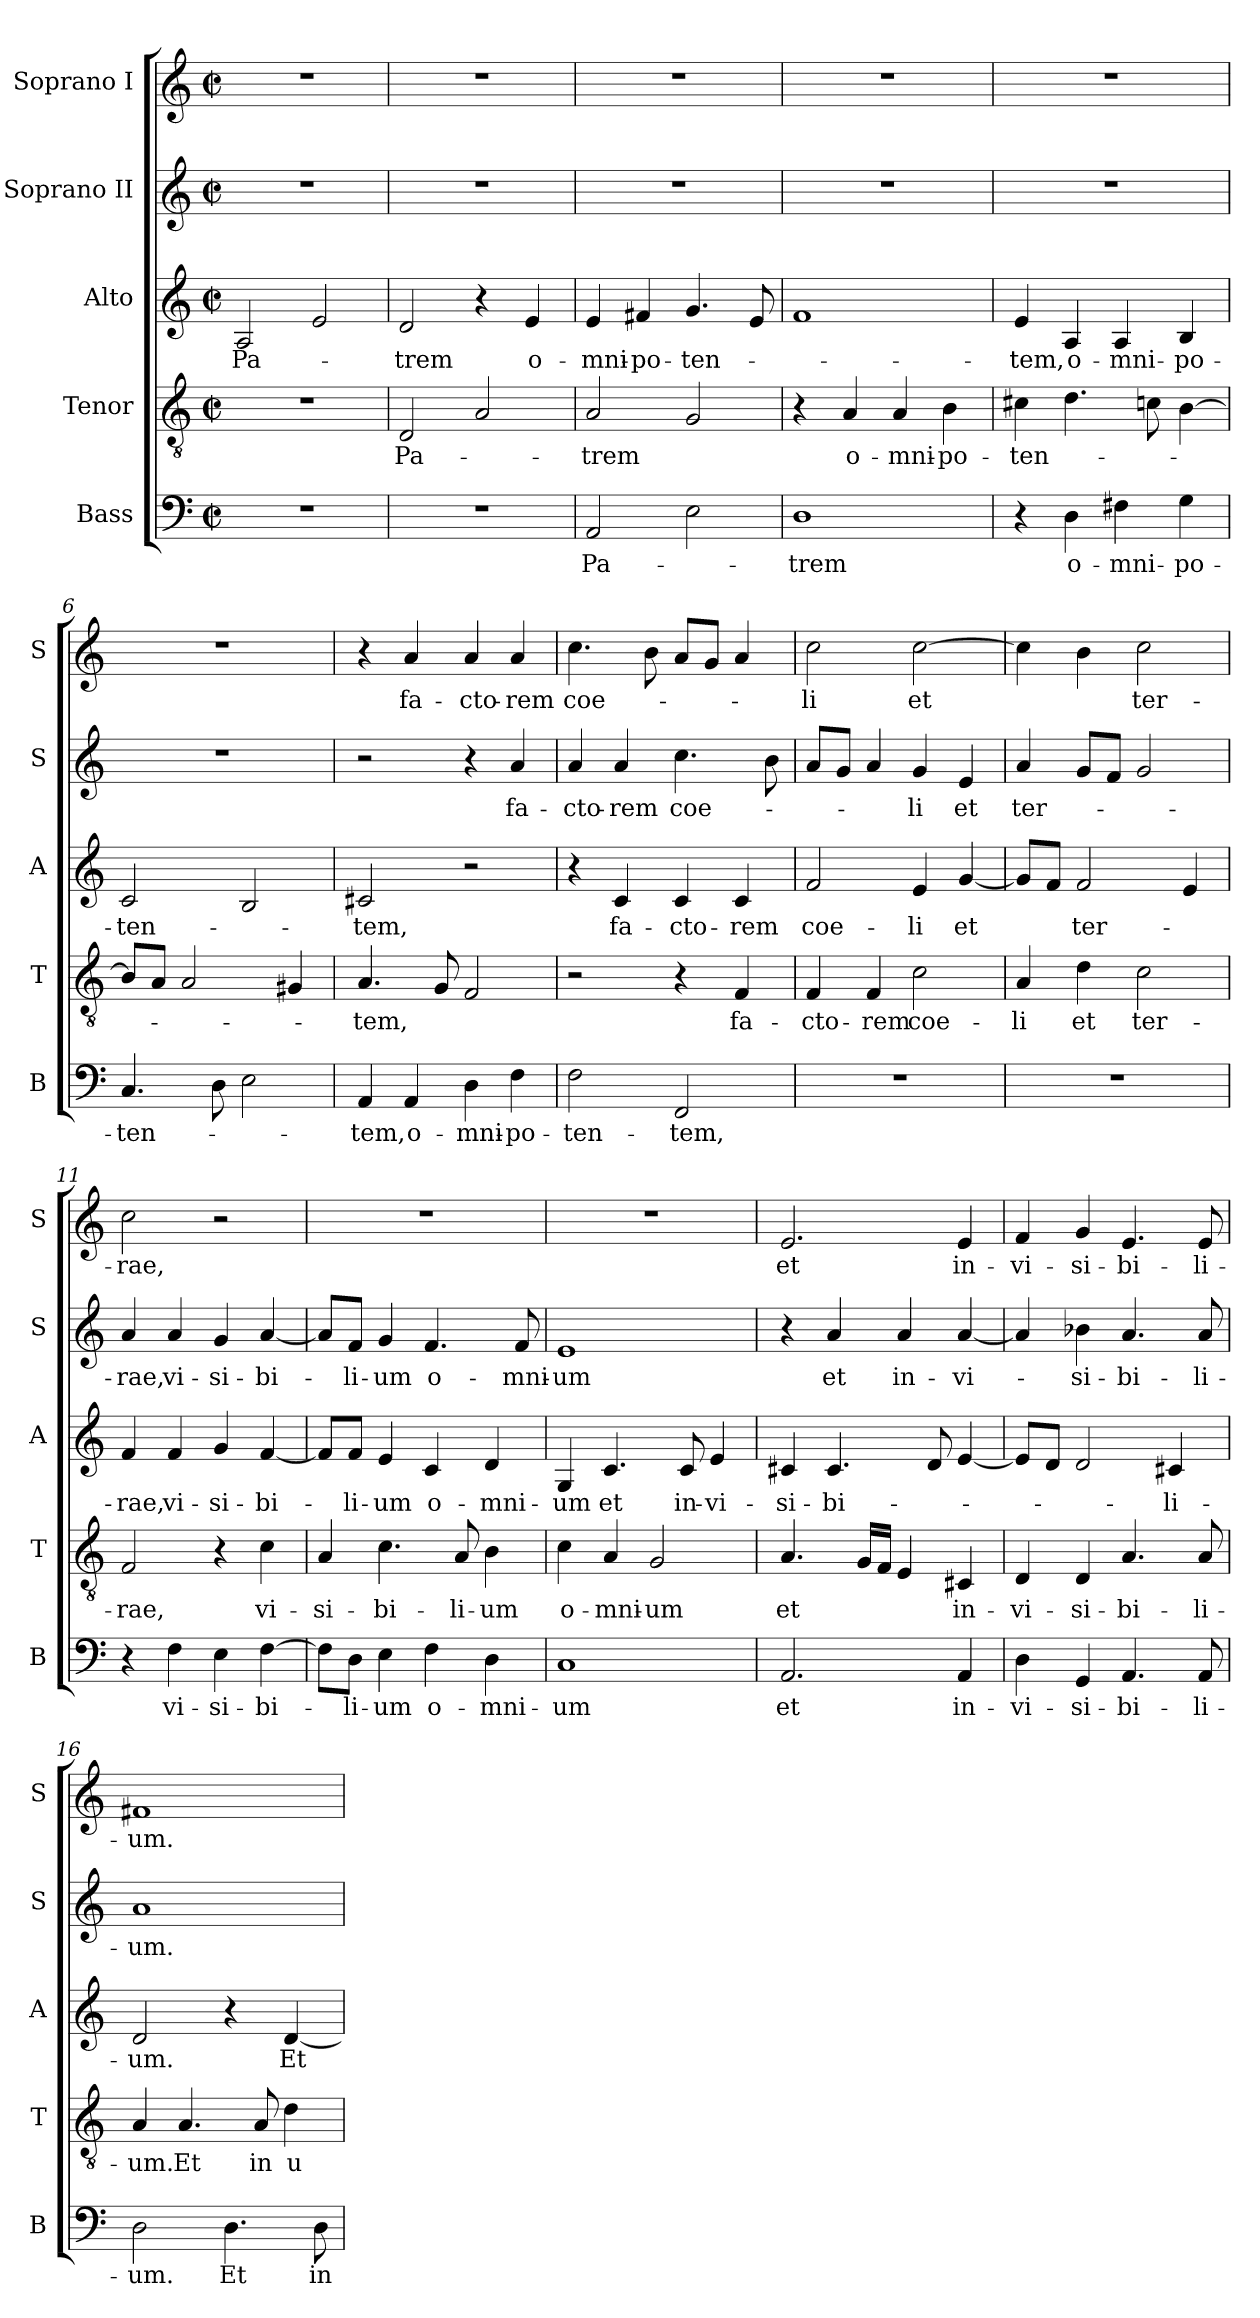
**kern	**text	**kern	**text	**kern	**text	**kern	**text	**kern	**text
*part5	*part5	*part4	*part4	*part3	*part3	*part2	*part2	*part1	*part1
*staff5	*staff5	*staff4	*staff4	*staff3	*staff3	*staff2	*staff2	*staff1	*staff1
*I"Bass	*	*I"Tenor	*	*I"Alto	*	*I"Soprano II	*	*I"Soprano I	*
*I'B	*	*I'T	*	*I'A	*	*I'S	*	*I'S	*
*clefF4	*	*clefGv2	*	*clefG2	*	*clefG2	*	*clefG2	*
*k[]	*	*k[]	*	*k[]	*	*k[]	*	*k[]	*
*a:	*	*a:	*	*a:	*	*a:	*	*a:	*
*M2/2	*	*M2/2	*	*M2/2	*	*M2/2	*	*M2/2	*
*met(c|)	*	*met(c|)	*	*met(c|)	*	*met(c|)	*	*met(c|)	*
=1	=1	=1	=1	=1	=1	=1	=1	=1	=1
!	!	!	!	!	!LO:LY:b	!	!	!	!
1r	.	1r	.	2A/	Pa-	1r	.	1r	.
.	.	.	.	2e/	.	.	.	.	.
=2	=2	=2	=2	=2	=2	=2	=2	=2	=2
!	!	!	!LO:LY:b	!	!LO:LY:b	!	!	!	!
1r	.	2D/	Pa-	2d/	-trem	1r	.	1r	.
.	.	2A/	.	4r	.	.	.	.	.
!	!	!	!	!	!LO:LY:b	!	!	!	!
.	.	.	.	4e/	o-	.	.	.	.
=3	=3	=3	=3	=3	=3	=3	=3	=3	=3
!	!LO:LY:b	!	!LO:LY:b	!	!LO:LY:b	!	!	!	!
2AA/	Pa-	2A/	-trem	4e/	-mni-	1r	.	1r	.
!	!	!	!	!	!LO:LY:b	!	!	!	!
.	.	.	.	4f#X/	-po-	.	.	.	.
!	!	!	!	!	!LO:LY:b	!	!	!	!
2E\	.	2G/	.	4.g/	-ten-	.	.	.	.
.	.	.	.	8e/	.	.	.	.	.
=4	=4	=4	=4	=4	=4	=4	=4	=4	=4
!	!LO:LY:b	!	!	!	!	!	!	!	!
1D	-trem	4r	.	1f	.	1r	.	1r	.
!	!	!	!LO:LY:b	!	!	!	!	!	!
.	.	4A/	o-	.	.	.	.	.	.
!	!	!	!LO:LY:b	!	!	!	!	!	!
.	.	4A/	-mni-	.	.	.	.	.	.
!	!	!	!LO:LY:b	!	!	!	!	!	!
.	.	4B\	-po-	.	.	.	.	.	.
=5	=5	=5	=5	=5	=5	=5	=5	=5	=5
!	!	!	!LO:LY:b	!	!LO:LY:b	!	!	!	!
4r	.	4c#X\	-ten-	4e/	-tem,	1r	.	1r	.
!	!LO:LY:b	!	!	!	!LO:LY:b	!	!	!	!
4D\	o-	4.d\	.	4A/	o-	.	.	.	.
!	!LO:LY:b	!	!	!	!LO:LY:b	!	!	!	!
4F#X\	-mni-	.	.	4A/	-mni-	.	.	.	.
.	.	8cn\	.	.	.	.	.	.	.
!	!LO:LY:b	!	!	!	!LO:LY:b	!	!	!	!
4G\	-po-	[4B\	.	4B/	-po-	.	.	.	.
!!LO:LB:g=z
=6	=6	=6	=6	=6	=6	=6	=6	=6	=6
!	!LO:LY:b	!	!	!	!LO:LY:b	!	!	!	!
4.C/	-ten-	8B/L]	.	2c/	-ten-	1r	.	1r	.
.	.	8A/J	.	.	.	.	.	.	.
.	.	2A/	.	.	.	.	.	.	.
8D\	.	.	.	.	.	.	.	.	.
2E\	.	.	.	2B/	.	.	.	.	.
.	.	4G#X/	.	.	.	.	.	.	.
=7	=7	=7	=7	=7	=7	=7	=7	=7	=7
!	!LO:LY:b	!	!LO:LY:b	!	!LO:LY:b	!	!	!	!
4AA/	-tem,	4.A/	-tem,	2c#X/	-tem,	2r	.	4r	.
!	!LO:LY:b	!	!	!	!	!	!	!	!LO:LY:b
4AA/	o-	.	.	.	.	.	.	4a/	fa-
.	.	8G/	.	.	.	.	.	.	.
!	!LO:LY:b	!	!	!	!	!	!	!	!LO:LY:b
4D\	-mni-	2F/	.	2r	.	4r	.	4a/	-cto-
!	!LO:LY:b	!	!	!	!	!	!LO:LY:b	!	!LO:LY:b
4F\	-po-	.	.	.	.	4a/	fa-	4a/	-rem
=8	=8	=8	=8	=8	=8	=8	=8	=8	=8
!	!LO:LY:b	!	!	!	!	!	!LO:LY:b	!	!LO:LY:b
2F\	-ten-	2r	.	4r	.	4a/	-cto-	4.cc\	coe-
!	!	!	!	!	!LO:LY:b	!	!LO:LY:b	!	!
.	.	.	.	4c/	fa-	4a/	-rem	.	.
.	.	.	.	.	.	.	.	8b\	.
!	!LO:LY:b	!	!	!	!LO:LY:b	!	!LO:LY:b	!	!
2FF/	-tem,	4r	.	4c/	-cto-	4.cc\	coe-	8a/L	.
.	.	.	.	.	.	.	.	8g/J	.
!	!	!	!LO:LY:b	!	!LO:LY:b	!	!	!	!
.	.	4F/	fa-	4c/	-rem	.	.	4a/	.
.	.	.	.	.	.	8b\	.	.	.
=9	=9	=9	=9	=9	=9	=9	=9	=9	=9
!	!	!	!LO:LY:b	!	!LO:LY:b	!	!	!	!LO:LY:b
1r	.	4F/	-cto-	2f/	coe-	8a/L	.	2cc\	-li
.	.	.	.	.	.	8g/J	.	.	.
!	!	!	!LO:LY:b	!	!	!	!	!	!
.	.	4F/	-rem	.	.	4a/	.	.	.
!	!	!	!LO:LY:b	!	!LO:LY:b	!	!LO:LY:b	!	!LO:LY:b
.	.	2c\	coe-	4e/	-li	4g/	-li	[2cc\	et
!	!	!	!	!	!LO:LY:b	!	!LO:LY:b	!	!
.	.	.	.	[4g/	et	4e/	et	.	.
=10	=10	=10	=10	=10	=10	=10	=10	=10	=10
!	!	!	!LO:LY:b	!	!	!	!LO:LY:b	!	!
1r	.	4A/	-li	8g/L]	.	4a/	ter-	4cc\]	.
.	.	.	.	8f/J	.	.	.	.	.
!	!	!	!LO:LY:b	!	!LO:LY:b	!	!	!	!
.	.	4d\	et	2f/	ter-	8g/L	.	4b\	.
.	.	.	.	.	.	8f/J	.	.	.
!	!	!	!LO:LY:b	!	!	!	!	!	!LO:LY:b
.	.	2c\	ter-	.	.	2g/	.	2cc\	ter-
.	.	.	.	4e/	.	.	.	.	.
=11	=11	=11	=11	=11	=11	=11	=11	=11	=11
!	!	!	!LO:LY:b	!	!LO:LY:b	!	!LO:LY:b	!	!LO:LY:b
4r	.	2F/	-rae,	4f/	-rae,	4a/	-rae,	2cc\	-rae,
!	!LO:LY:b	!	!	!	!LO:LY:b	!	!LO:LY:b	!	!
4F\	vi-	.	.	4f/	vi-	4a/	vi-	.	.
!	!LO:LY:b	!	!	!	!LO:LY:b	!	!LO:LY:b	!	!
4E\	-si-	4r	.	4g/	-si-	4g/	-si-	2r	.
!	!LO:LY:b	!	!LO:LY:b	!	!LO:LY:b	!	!LO:LY:b	!	!
[4F\	-bi-	4c\	vi-	[4f/	-bi-	[4a/	-bi-	.	.
!!LO:PB:g=z
=12	=12	=12	=12	=12	=12	=12	=12	=12	=12
!	!	!	!LO:LY:b	!	!	!	!	!	!
8F\L]	.	4A/	-si-	8f/L]	.	8a/L]	.	1r	.
!	!LO:LY:b	!	!	!	!LO:LY:b	!	!LO:LY:b	!	!
8D\J	-li-	.	.	8f/J	-li-	8f/J	-li-	.	.
!	!LO:LY:b	!	!LO:LY:b	!	!LO:LY:b	!	!LO:LY:b	!	!
4E\	-um	4.c\	-bi-	4e/	-um	4g/	-um	.	.
!	!LO:LY:b	!	!	!	!LO:LY:b	!	!LO:LY:b	!	!
4F\	o-	.	.	4c/	o-	4.f/	o-	.	.
!	!	!	!LO:LY:b	!	!	!	!	!	!
.	.	8A/	-li-	.	.	.	.	.	.
!	!LO:LY:b	!	!LO:LY:b	!	!LO:LY:b	!	!	!	!
4D\	-mni-	4B\	-um	4d/	-mni-	.	.	.	.
!	!	!	!	!	!	!	!LO:LY:b	!	!
.	.	.	.	.	.	8f/	-mni-	.	.
=13	=13	=13	=13	=13	=13	=13	=13	=13	=13
!	!LO:LY:b	!	!LO:LY:b	!	!LO:LY:b	!	!LO:LY:b	!	!
1C	-um	4c\	o-	4G/	-um	1e	-um	1r	.
!	!	!	!LO:LY:b	!	!LO:LY:b	!	!	!	!
.	.	4A/	-mni-	4.c/	et	.	.	.	.
!	!	!	!LO:LY:b	!	!	!	!	!	!
.	.	2G/	-um	.	.	.	.	.	.
!	!	!	!	!	!LO:LY:b	!	!	!	!
.	.	.	.	8c/	in-	.	.	.	.
!	!	!	!	!	!LO:LY:b	!	!	!	!
.	.	.	.	4e/	-vi-	.	.	.	.
=14	=14	=14	=14	=14	=14	=14	=14	=14	=14
!	!LO:LY:b	!	!LO:LY:b	!	!LO:LY:b	!	!	!	!LO:LY:b
2.AA/	et	4.A/	et	4c#X/	-si-	4r	.	2.e/	et
!	!	!	!	!	!LO:LY:b	!	!LO:LY:b	!	!
.	.	.	.	4.c#/	-bi-	4a/	et	.	.
.	.	16G/LL	.	.	.	.	.	.	.
.	.	16F/JJ	.	.	.	.	.	.	.
!	!	!	!	!	!	!	!LO:LY:b	!	!
.	.	4E/	.	.	.	4a/	in-	.	.
.	.	.	.	8d/	.	.	.	.	.
!	!LO:LY:b	!	!LO:LY:b	!	!	!	!LO:LY:b	!	!LO:LY:b
4AA/	in-	4C#X/	in-	[4e/	.	[4a/	-vi-	4e/	in-
=15	=15	=15	=15	=15	=15	=15	=15	=15	=15
!	!LO:LY:b	!	!LO:LY:b	!	!	!	!	!	!LO:LY:b
4D\	-vi-	4D/	-vi-	8e/L]	.	4a/]	.	4f/	-vi-
.	.	.	.	8d/J	.	.	.	.	.
!	!LO:LY:b	!	!LO:LY:b	!	!	!	!LO:LY:b	!	!LO:LY:b
4GG/	-si-	4D/	-si-	2d/	.	4b-X\	-si-	4g/	-si-
!	!LO:LY:b	!	!LO:LY:b	!	!	!	!LO:LY:b	!	!LO:LY:b
4.AA/	-bi-	4.A/	-bi-	.	.	4.a/	-bi-	4.e/	-bi-
!	!	!	!	!	!LO:LY:b	!	!	!	!
.	.	.	.	4c#X/	-li-	.	.	.	.
!	!LO:LY:b	!	!LO:LY:b	!	!	!	!LO:LY:b	!	!LO:LY:b
8AA/	-li-	8A/	-li-	.	.	8a/	-li-	8e/	-li-
=16	=16	=16	=16	=16	=16	=16	=16	=16	=16
!	!LO:LY:b	!	!LO:LY:b	!	!LO:LY:b	!	!LO:LY:b	!	!LO:LY:b
2D\	-um.	4A/	-um.	2d/	-um.	1a	-um.	1f#X	-um.
!	!	!	!LO:LY:b	!	!	!	!	!	!
.	.	4.A/	Et	.	.	.	.	.	.
!	!LO:LY:b	!	!	!	!	!	!	!	!
4.D\	Et	.	.	4r	.	.	.	.	.
!	!	!	!LO:LY:b	!	!	!	!	!	!
.	.	8A/	in	.	.	.	.	.	.
!	!	!	!LO:LY:b	!	!LO:LY:b	!	!	!	!
.	.	4d\	u-	[4d/	Et	.	.	.	.
!	!LO:LY:b	!	!	!	!	!	!	!	!
8D\	in	.	.	.	.	.	.	.	.
=	=	=	=	=	=	=	=	=	=
*-	*-	*-	*-	*-	*-	*-	*-	*-	*-
